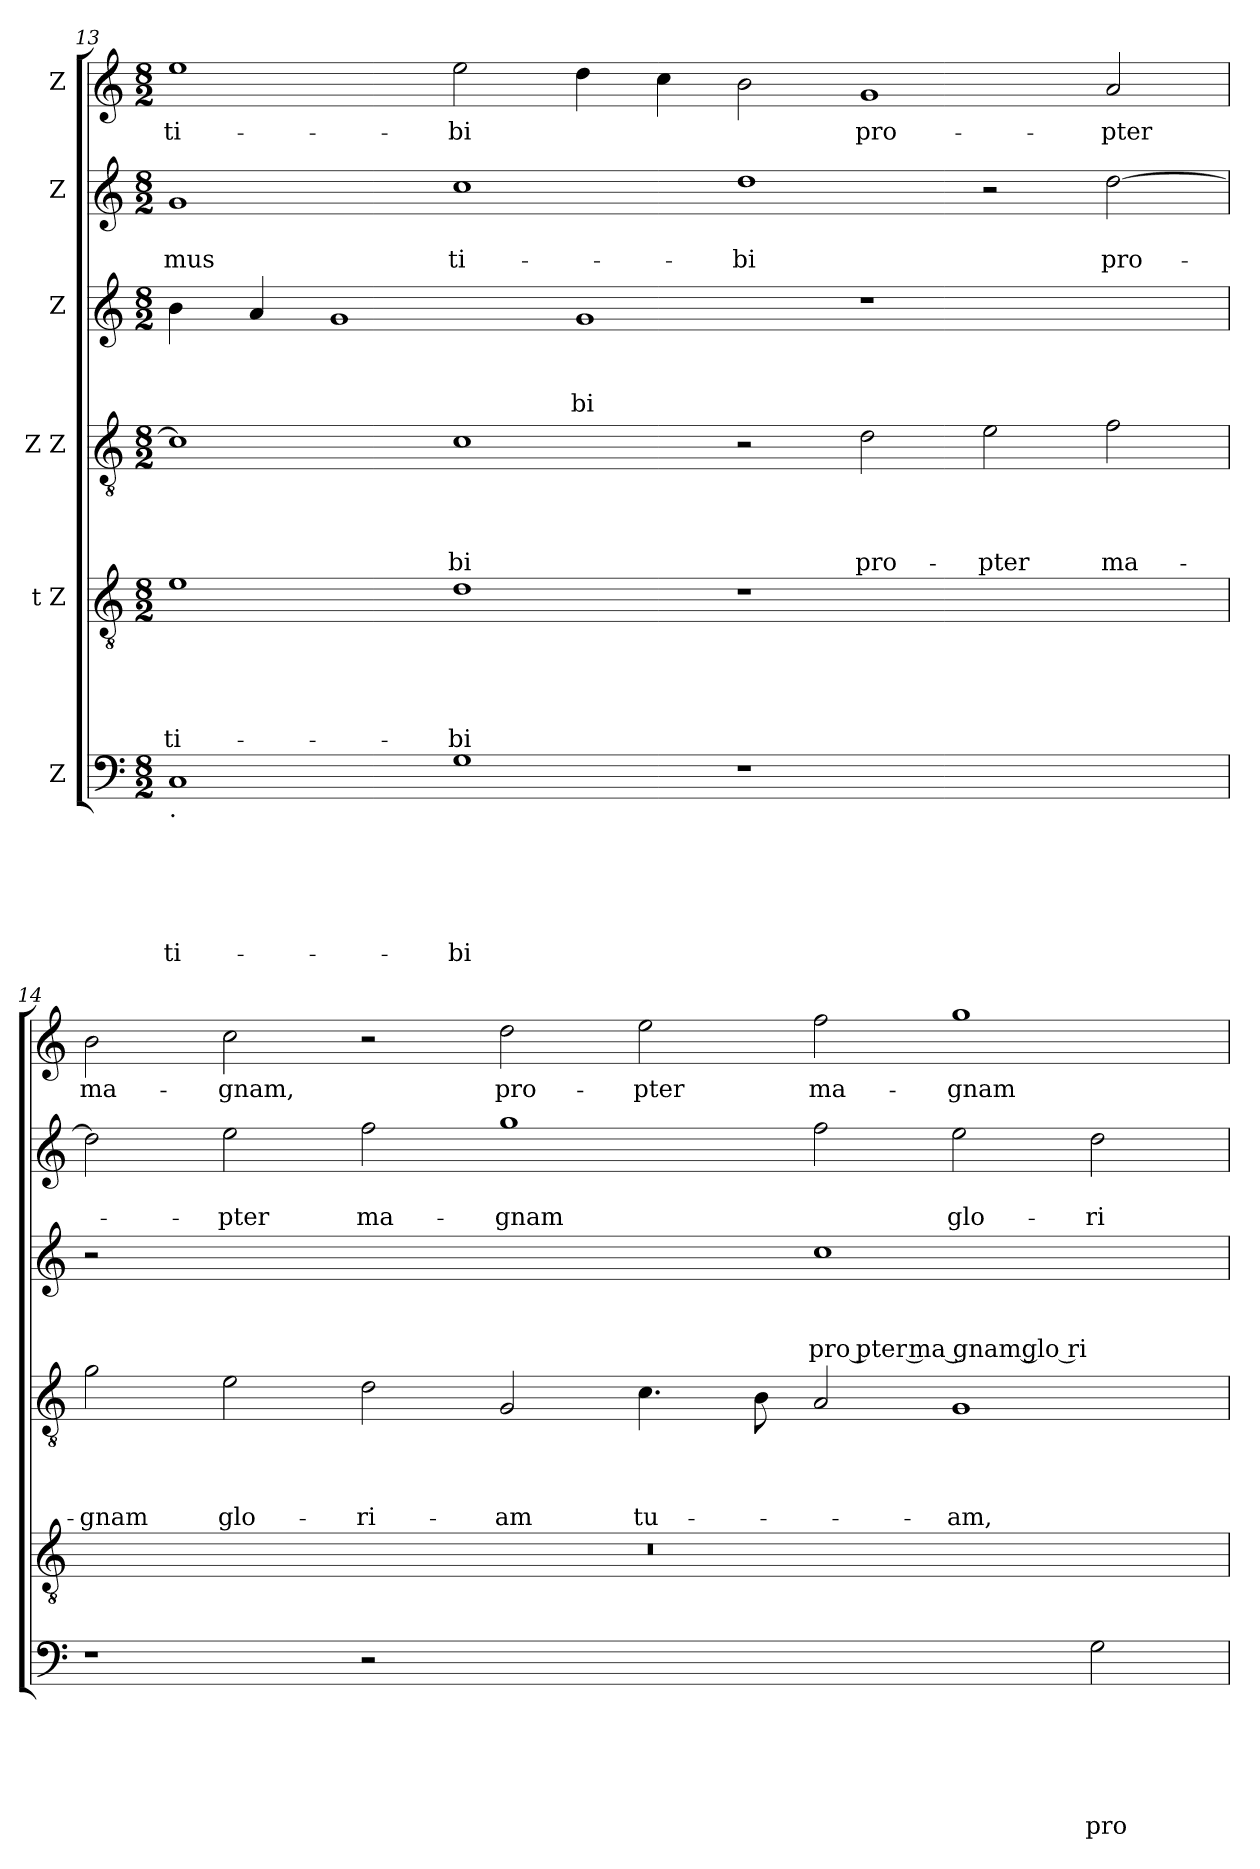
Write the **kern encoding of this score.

**kern	**text	**text	**text	**text	**text	**text	**kern	**text	**text	**text	**text	**text	**kern	**text	**text	**text	**text	**kern	**text	**text	**text	**kern	**text	**text	**kern	**text
*part6	*part6	*part6	*part6	*part6	*part6	*part6	*part5	*part5	*part5	*part5	*part5	*part5	*part4	*part4	*part4	*part4	*part4	*part3	*part3	*part3	*part3	*part2	*part2	*part2	*part1	*part1
*staff6	*staff6	*staff6	*staff6	*staff6	*staff6	*staff6	*staff5	*staff5	*staff5	*staff5	*staff5	*staff5	*staff4	*staff4	*staff4	*staff4	*staff4	*staff3	*staff3	*staff3	*staff3	*staff2	*staff2	*staff2	*staff1	*staff1
*I"Z	*	*	*	*	*	*	*I"t Z	*	*	*	*	*	*I"Z Z	*	*	*	*	*I"Z	*	*	*	*I"Z	*	*	*I"Z	*
!!LO:PB:g=z
*clefF4	*	*	*	*	*	*	*clefGv2	*	*	*	*	*	*clefGv2	*	*	*	*	*clefG2	*	*	*	*clefG2	*	*	*clefG2	*
*k[]	*	*	*	*	*	*	*k[]	*	*	*	*	*	*k[]	*	*	*	*	*k[]	*	*	*	*k[]	*	*	*k[]	*
*C:	*	*	*	*	*	*	*C:	*	*	*	*	*	*C:	*	*	*	*	*C:	*	*	*	*C:	*	*	*C:	*
*M8/2	*	*	*	*	*	*	*M8/2	*	*	*	*	*	*M8/2	*	*	*	*	*M8/2	*	*	*	*M8/2	*	*	*M8/2	*
=13	=13	=13	=13	=13	=13	=13	=13	=13	=13	=13	=13	=13	=13	=13	=13	=13	=13	=13	=13	=13	=13	=13	=13	=13	=13	=13
!LO:TX:b:t=.	!	!	!	!	!	!	!	!	!	!	!	!	!	!	!	!	!	!	!	!	!	!	!	!	!	!
!	!	!	!	!	!	!LO:LY:b:rj	!	!	!	!	!	!LO:LY:b:rj	!	!	!	!	!	!	!	!	!	!	!	!LO:LY:b	!	!LO:LY:b
1C	.	.	.	.	.	ti-	1e	.	.	.	.	ti-	1c]	.	.	.	.	4b\	.	.	.	1g	.	-mus	1ee	-ti-
.	.	.	.	.	.	.	.	.	.	.	.	.	.	.	.	.	.	4a/	.	.	.	.	.	.	.	.
.	.	.	.	.	.	.	.	.	.	.	.	.	.	.	.	.	.	1g	.	.	.	.	.	.	.	.
!	!	!	!	!	!	!LO:LY:b	!	!	!	!	!	!LO:LY:b	!	!	!	!	!LO:LY:b	!	!	!	!	!	!	!LO:LY:b	!	!LO:LY:b
1G	.	.	.	.	.	-bi	1d	.	.	.	.	-bi	1c	.	.	.	-bi	.	.	.	.	1cc	.	ti-	2ee\	-bi
!	!	!	!	!	!	!	!	!	!	!	!	!	!	!	!	!	!	!	!	!	!LO:LY:b	!	!	!	!	!
.	.	.	.	.	.	.	.	.	.	.	.	.	.	.	.	.	.	1g	.	.	-bi	.	.	.	4dd\	.
.	.	.	.	.	.	.	.	.	.	.	.	.	.	.	.	.	.	.	.	.	.	.	.	.	4cc\	.
!	!	!	!	!	!	!	!	!	!	!	!	!	!	!	!	!	!	!	!	!	!	!	!	!LO:LY:b	!	!
1r	.	.	.	.	.	.	1r	.	.	.	.	.	2r	.	.	.	.	.	.	.	.	1dd	.	-bi	2b\	.
!	!	!	!	!	!	!	!	!	!	!	!	!	!	!	!	!	!LO:LY:b	!	!	!	!	!	!	!	!	!LO:LY:b
.	.	.	.	.	.	.	.	.	.	.	.	.	2d\	.	.	.	pro-	1r	.	.	.	.	.	.	1g	pro-
!	!	!	!	!	!	!	!	!	!	!	!	!	!	!	!	!	!LO:LY:b	!	!	!	!	!	!	!	!	!
1ryy	.	.	.	.	.	.	1ryy	.	.	.	.	.	2e\	.	.	.	-pter	.	.	.	.	2r	.	.	.	.
!	!	!	!	!	!	!	!	!	!	!	!	!	!	!	!	!	!LO:LY:b	!	!	!	!	!	!	!LO:LY:b	!	!LO:LY:b
.	.	.	.	.	.	.	.	.	.	.	.	.	2f\	.	.	.	ma-	2ryy	.	.	.	[>2dd\	.	pro-	2a/	-pter
=14	=14	=14	=14	=14	=14	=14	=14	=14	=14	=14	=14	=14	=14	=14	=14	=14	=14	=14	=14	=14	=14	=14	=14	=14	=14	=14
!	!	!	!	!	!	!	!	!	!	!	!	!	!	!	!	!	!LO:LY:b	!	!	!	!	!	!	!	!	!LO:LY:b
1r	.	.	.	.	.	.	00r	.	.	.	.	.	2g\	.	.	.	-gnam	2r	.	.	.	2dd\]	.	.	2b\	ma-
!	!	!	!	!	!	!	!	!	!	!	!	!	!	!	!	!	!LO:LY:b	!	!	!	!	!	!	!LO:LY:b	!	!LO:LY:b
.	.	.	.	.	.	.	.	.	.	.	.	.	2e\	.	.	.	glo-	0ryy	.	.	.	2ee\	.	-pter	2cc\	-gnam,
!	!	!	!	!	!	!	!	!	!	!	!	!	!	!	!	!	!LO:LY:b	!	!	!	!	!	!	!LO:LY:b	!	!
2r	.	.	.	.	.	.	.	.	.	.	.	.	2d\	.	.	.	-ri-	.	.	.	.	2ff\	.	ma-	2r	.
!	!	!	!	!	!	!	!	!	!	!	!	!	!	!	!	!	!LO:LY:b	!	!	!	!	!	!	!LO:LY:b	!	!LO:LY:b
0ryy	.	.	.	.	.	.	.	.	.	.	.	.	2G/	.	.	.	-am	.	.	.	.	1gg	.	-gnam	2dd\	pro-
!	!	!	!	!	!	!	!	!	!	!	!	!	!	!	!	!	!LO:LY:b	!	!	!	!	!	!	!	!	!LO:LY:b
.	.	.	.	.	.	.	.	.	.	.	.	.	4.c\	.	.	.	tu-	.	.	.	.	.	.	.	2ee\	-pter
.	.	.	.	.	.	.	.	.	.	.	.	.	8B\	.	.	.	.	.	.	.	.	.	.	.	.	.
!	!	!	!	!	!	!	!	!	!	!	!	!	!	!	!	!	!	!	!	!	!LO:LY:b:rj	!	!	!	!	!LO:LY:b
.	.	.	.	.	.	.	.	.	.	.	.	.	2A/	.	.	.	.	1cc	.	.	pro pter ma gnam glo ri-	2ff\	.	.	2ff\	ma-
!	!	!	!	!	!	!	!	!	!	!	!	!	!	!	!	!	!LO:LY:b	!	!	!	!	!	!	!LO:LY:b	!	!LO:LY:b
.	.	.	.	.	.	.	.	.	.	.	.	.	1G	.	.	.	-am,	.	.	.	.	2ee\	.	glo-	1gg	-gnam
!	!	!	!	!	!	!LO:LY:b	!	!	!	!	!	!	!	!	!	!	!	!	!	!	!	!	!	!LO:LY:b	!	!
2G\	.	.	.	.	.	pro-	.	.	.	.	.	.	.	.	.	.	.	2ryy	.	.	.	2dd\	.	-ri-	.	.
=	=	=	=	=	=	=	=	=	=	=	=	=	=	=	=	=	=	=	=	=	=	=	=	=	=	=
*-	*-	*-	*-	*-	*-	*-	*-	*-	*-	*-	*-	*-	*-	*-	*-	*-	*-	*-	*-	*-	*-	*-	*-	*-	*-	*-
